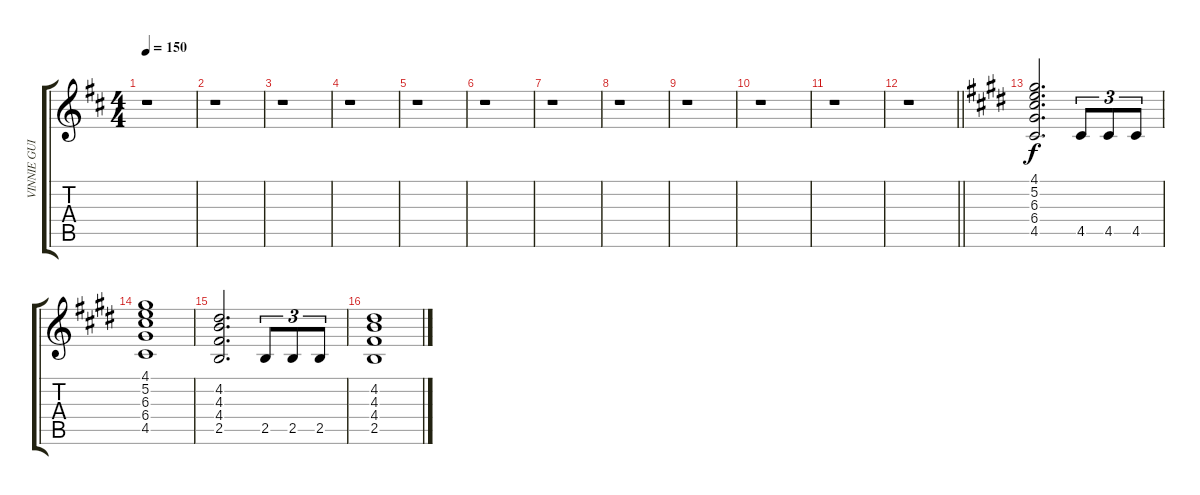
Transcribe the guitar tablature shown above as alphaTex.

\track ("VINNIE GUITAR 3" "VINNIE GUI") {instrument overdrivenguitar}
\staff {score tabs}
\tuning (E4 B3 G3 D3 A2 E2) {hide}
\ts (4 4)
\tempo 150
\clef g2
\ks d
r.1{dy f} |
r.1 |
r.1 |
r.1 |
r.1 |
r.1 |
r.1 |
r.1 |
r.1 |
r.1 |
r.1 |
\barLineRight lightlight
r.1 |
\ks e
(4.1 5.2 6.3 6.4 4.5).2{d} 4.5.8{tu (3 2)} 4.5.8{tu (3 2)} 4.5.8{tu (3 2)} |
(4.1 5.2 6.3 6.4 4.5).1 |
(4.2 4.3 4.4 2.5).2{d} 2.5.8{tu (3 2)} 2.5.8{tu (3 2)} 2.5.8{tu (3 2)} |
(4.2 4.3 4.4 2.5).1
